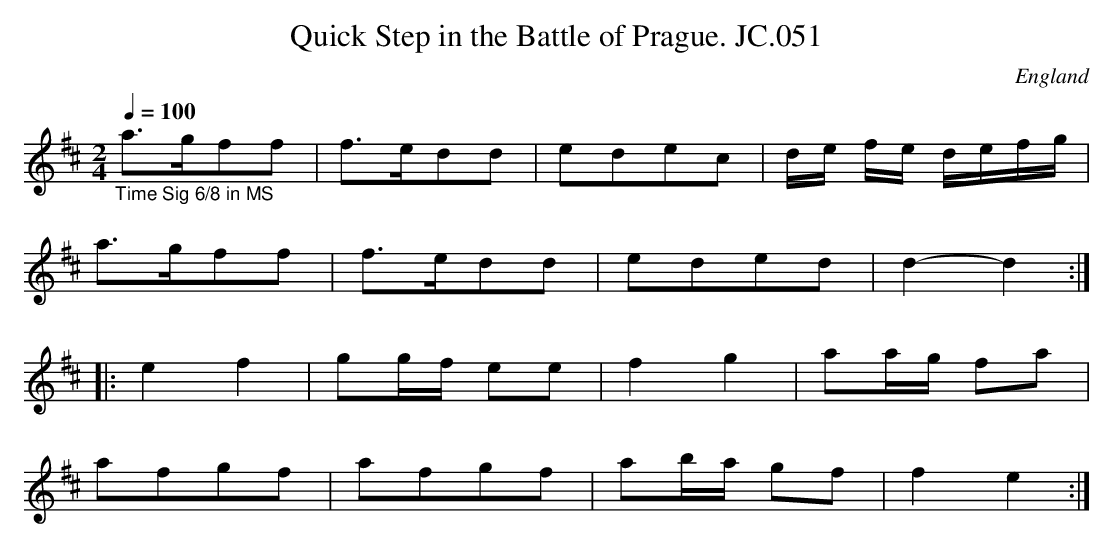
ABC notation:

X:1
T:Quick Step in the Battle of Prague. JC.051
O:England
M:2/4
L:1/8
Q:1/4=100
K:D major
"_Time Sig 6/8 in MS"\
a>gff|f>edd|edec|d/e/ f/e/ d/e/f/g/|!
a>gff|f>edd|eded|d2-d2:|!
|:e2f2|gg/f/ ee|f2g2|aa/g/ fa|!
afgf|afgf|ab/a/ gf|f2e2:|
